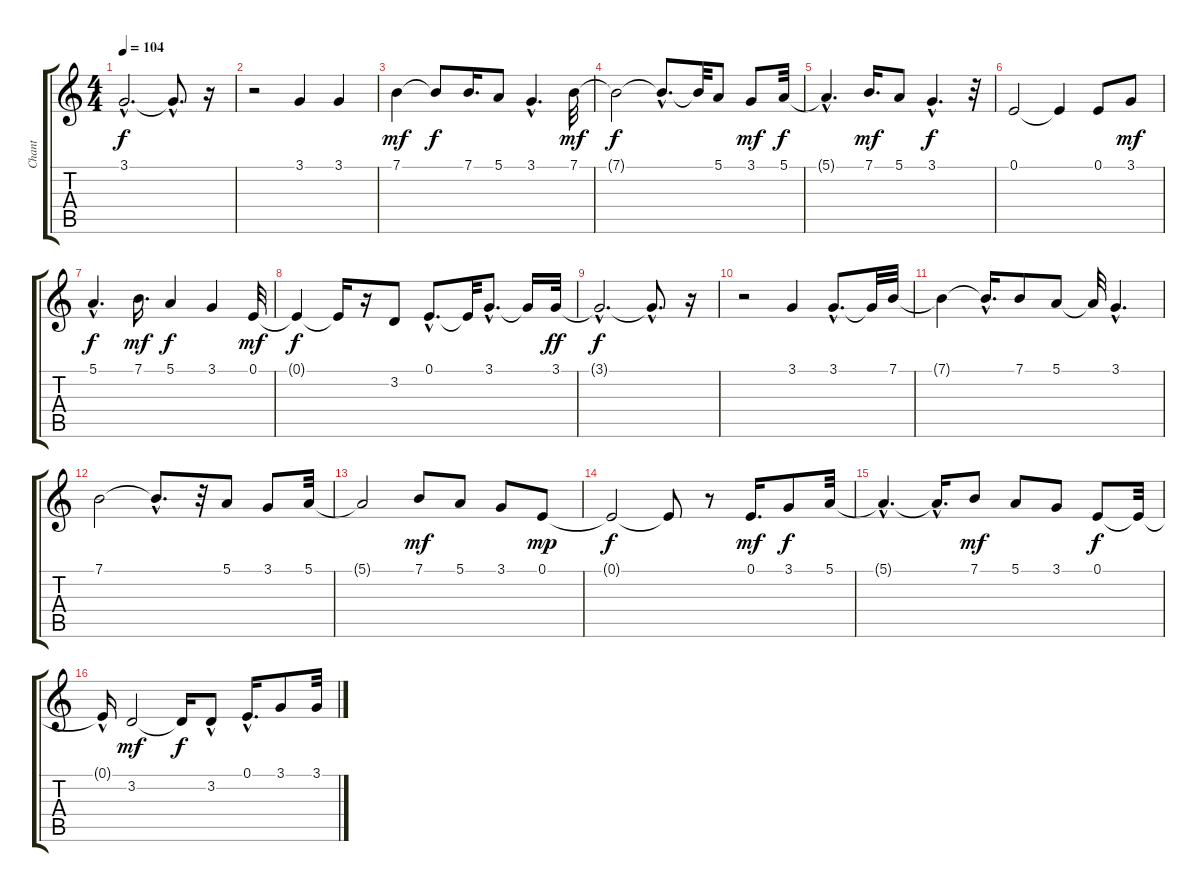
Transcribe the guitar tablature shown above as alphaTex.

\track ("Chant" "Chant") {instrument accordion}
\staff {score tabs}
\tuning (E4 B3 G3 D3 A2 E2) {hide}
\ts (4 4)
\tempo 104
\clef g2
\ks c
3.1{hac t}.2{d dy f} 3.1{hac t}.8{d} r.16 |
r.2 3.1.4 3.1.4 |
7.1.4{dy mf} 7.1{t}.8{dy f} 7.1.16{d} 5.1.8 3.1{hac}.4{d} 7.1.32{dy mf} |
7.1{t}.2{dy f} 7.1{hac t}.8{d} 7.1{t}.32 5.1.8 3.1.8{dy mf} 5.1.32{dy f} |
5.1{hac t}.4{d} 7.1.16{d dy mf} 5.1.8 3.1{hac}.4{d dy f} r.32 |
0.1.2 0.1{t}.4 0.1.8 3.1.8{dy mf} |
5.1{hac}.4{d dy f} 7.1.16{d dy mf} 5.1.4{dy f} 3.1.4 0.1.32{dy mf} |
0.1{t}.4{dy f} 0.1{t}.16 r.16 3.2.8 0.1{hac}.8{d} 0.1{t}.32 3.1{hac}.8{d} 3.1{t}.16 3.1.32{dy ff} |
3.1{hac t}.2{d dy f} 3.1{hac t}.8{d} r.16 |
r.2 3.1.4 3.1{hac}.8{d} 3.1{t}.32 7.1.32 |
7.1{t}.4 7.1{hac t}.16{d} 7.1.8 5.1.8 5.1{t}.32 3.1{hac}.4{d} |
7.1.2 7.1{hac t}.8{d} r.32 5.1.8 3.1.8 5.1.32 |
5.1{t}.2 7.1.8{dy mf} 5.1.8 3.1.8 0.1.8{dy mp} |
0.1{t}.2{dy f} 0.1{t}.8 r.8 0.1.16{d dy mf} 3.1.8{dy f} 5.1.32 |
5.1{hac t}.4{d} 5.1{hac t}.16{d} 7.1.8{dy mf} 5.1.8 3.1.8 0.1.8{dy f} 0.1{t}.32 |
0.1{hac t}.16 3.2.2{dy mf} 3.2{t}.16{dy f} 3.2{hac}.8 0.1{hac}.16{d} 3.1.8 3.1.32
